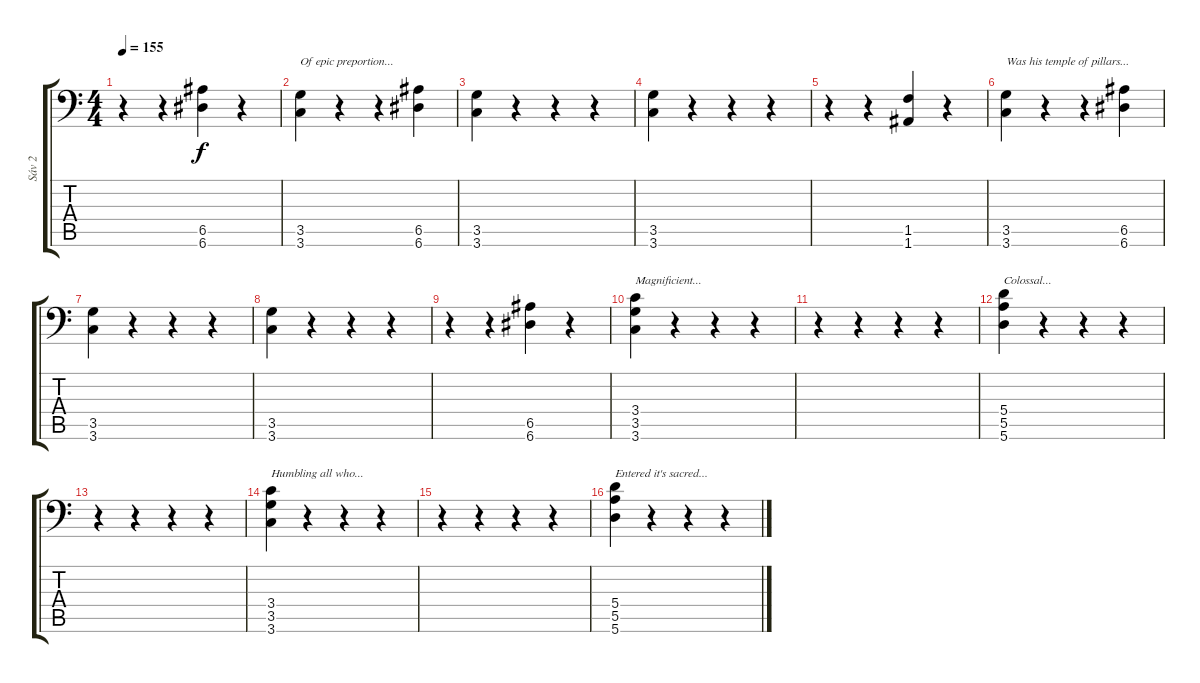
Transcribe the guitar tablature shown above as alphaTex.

\track ("Sáv 2" "Sáv 2") {instrument distortionguitar}
\staff {score tabs}
\tuning (B3 Gb3 D3 A2 E2 A1) {hide}
\ts (4 4)
\tempo 155
\clef f4
\ks c
r.4{dy f} r.4 (6.5 6.6).4 r.4 |
(3.5 3.6).4{txt "Of epic preportion..."} r.4 r.4 (6.5 6.6).4 |
(3.5 3.6).4 r.4 r.4 r.4 |
(3.5 3.6).4 r.4 r.4 r.4 |
r.4 r.4 (1.5 1.6).4 r.4 |
(3.5 3.6).4{txt "Was his temple of pillars..."} r.4 r.4 (6.5 6.6).4 |
(3.5 3.6).4 r.4 r.4 r.4 |
(3.5 3.6).4 r.4 r.4 r.4 |
r.4 r.4 (6.5 6.6).4 r.4 |
(3.4 3.5 3.6).4{txt "Magnificient..."} r.4 r.4 r.4 |
r.4 r.4 r.4 r.4 |
(5.4 5.5 5.6).4{txt "Colossal..."} r.4 r.4 r.4 |
r.4 r.4 r.4 r.4 |
(3.4 3.5 3.6).4{txt "Humbling all who..."} r.4 r.4 r.4 |
r.4 r.4 r.4 r.4 |
(5.4 5.5 5.6).4{txt "Entered it's sacred..."} r.4 r.4 r.4
